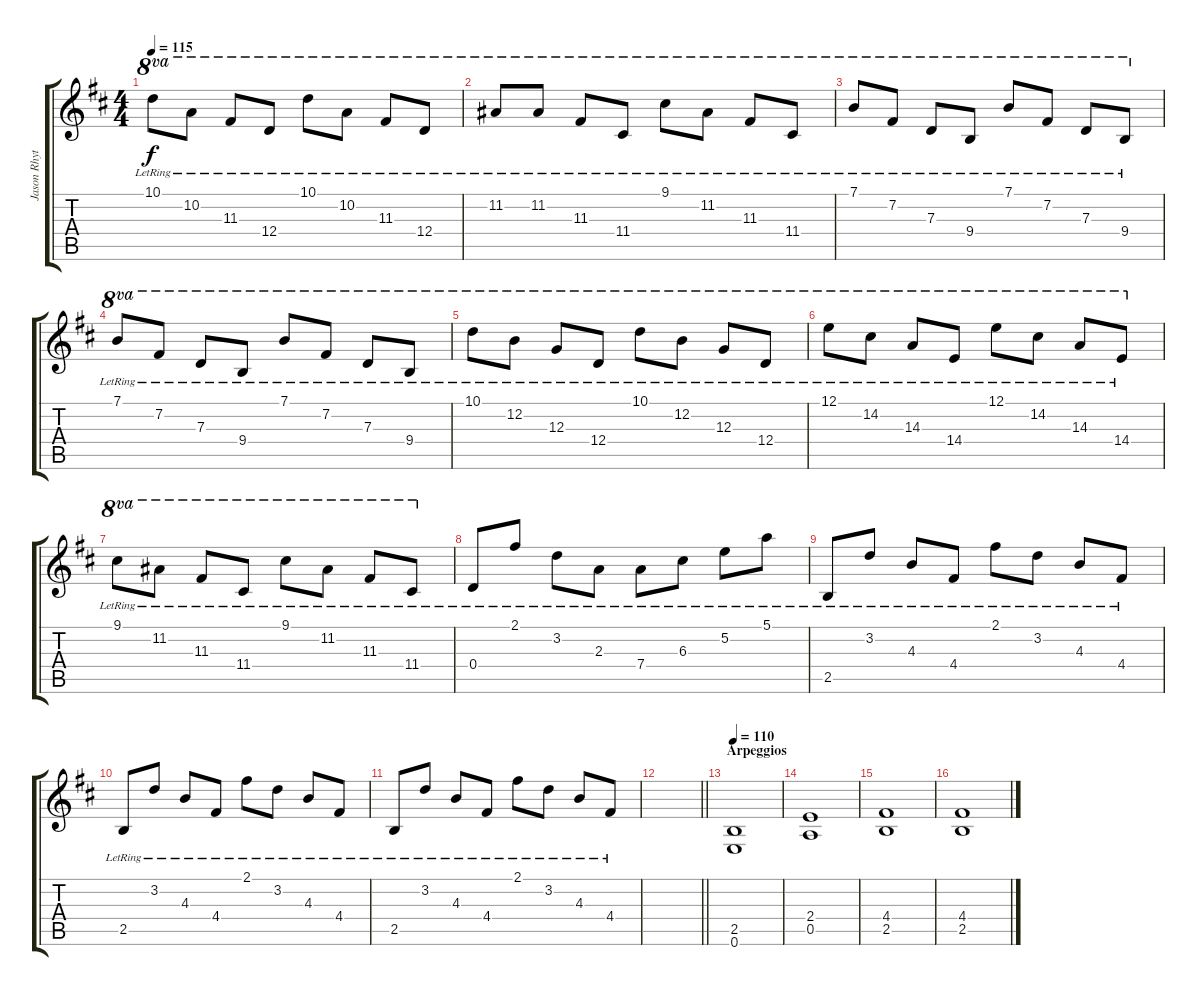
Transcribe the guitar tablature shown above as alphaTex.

\track ("Jason Rhythm" "Jason Rhyt") {instrument electricguitarjazz}
\staff {score tabs}
\tuning (E4 B3 G3 D3 A2 E2) {hide}
\ts (4 4)
\tempo 115
\clef g2
\ks bminor
10.1{lr}.8{ot 8va dy f} 10.2{lr}.8{ot 8va} 11.3{lr}.8{ot 8va} 12.4{lr}.8{ot 8va} 10.1{lr}.8{ot 8va} 10.2{lr}.8{ot 8va} 11.3{lr}.8{ot 8va} 12.4{lr}.8{ot 8va} |
11.2{lr}.8{ot 8va} 11.2{lr}.8{ot 8va} 11.3{lr}.8{ot 8va} 11.4{lr}.8{ot 8va} 9.1{lr}.8{ot 8va} 11.2{lr}.8{ot 8va} 11.3{lr}.8{ot 8va} 11.4{lr}.8{ot 8va} |
7.1{lr}.8{ot 8va} 7.2{lr}.8{ot 8va} 7.3{lr}.8{ot 8va} 9.4{lr}.8{ot 8va} 7.1{lr}.8{ot 8va} 7.2{lr}.8{ot 8va} 7.3{lr}.8{ot 8va} 9.4{lr}.8{ot 8va} |
7.1{lr}.8{ot 8va} 7.2{lr}.8{ot 8va} 7.3{lr}.8{ot 8va} 9.4{lr}.8{ot 8va} 7.1{lr}.8{ot 8va} 7.2{lr}.8{ot 8va} 7.3{lr}.8{ot 8va} 9.4{lr}.8{ot 8va} |
10.1{lr}.8{ot 8va} 12.2{lr}.8{ot 8va} 12.3{lr}.8{ot 8va} 12.4{lr}.8{ot 8va} 10.1{lr}.8{ot 8va} 12.2{lr}.8{ot 8va} 12.3{lr}.8{ot 8va} 12.4{lr}.8{ot 8va} |
12.1{lr}.8{ot 8va} 14.2{lr}.8{ot 8va} 14.3{lr}.8{ot 8va} 14.4{lr}.8{ot 8va} 12.1{lr}.8{ot 8va} 14.2{lr}.8{ot 8va} 14.3{lr}.8{ot 8va} 14.4{lr}.8{ot 8va} |
9.1{lr}.8{ot 8va} 11.2{lr}.8{ot 8va} 11.3{lr}.8{ot 8va} 11.4{lr}.8{ot 8va} 9.1{lr}.8{ot 8va} 11.2{lr}.8{ot 8va} 11.3{lr}.8{ot 8va} 11.4{lr}.8{ot 8va} |
0.4{lr}.8 2.1{lr}.8 3.2{lr}.8 2.3{lr}.8 7.4{lr}.8 6.3{lr}.8 5.2{lr}.8 5.1{lr}.8 |
2.5{lr}.8 3.2{lr}.8 4.3{lr}.8 4.4{lr}.8 2.1{lr}.8 3.2{lr}.8 4.3{lr}.8 4.4{lr}.8 |
2.5{lr}.8 3.2{lr}.8 4.3{lr}.8 4.4{lr}.8 2.1{lr}.8 3.2{lr}.8 4.3{lr}.8 4.4{lr}.8 |
2.5{lr}.8 3.2{lr}.8 4.3{lr}.8 4.4{lr}.8 2.1{lr}.8 3.2{lr}.8 4.3{lr}.8 4.4{lr}.8 |
\barLineRight lightlight
|
\section ("" "Arpeggios")
\tempo 110
(2.5 0.6).1{instrument distortionguitar} |
(2.4 0.5).1 |
(4.4 2.5).1 |
(4.4 2.5).1
